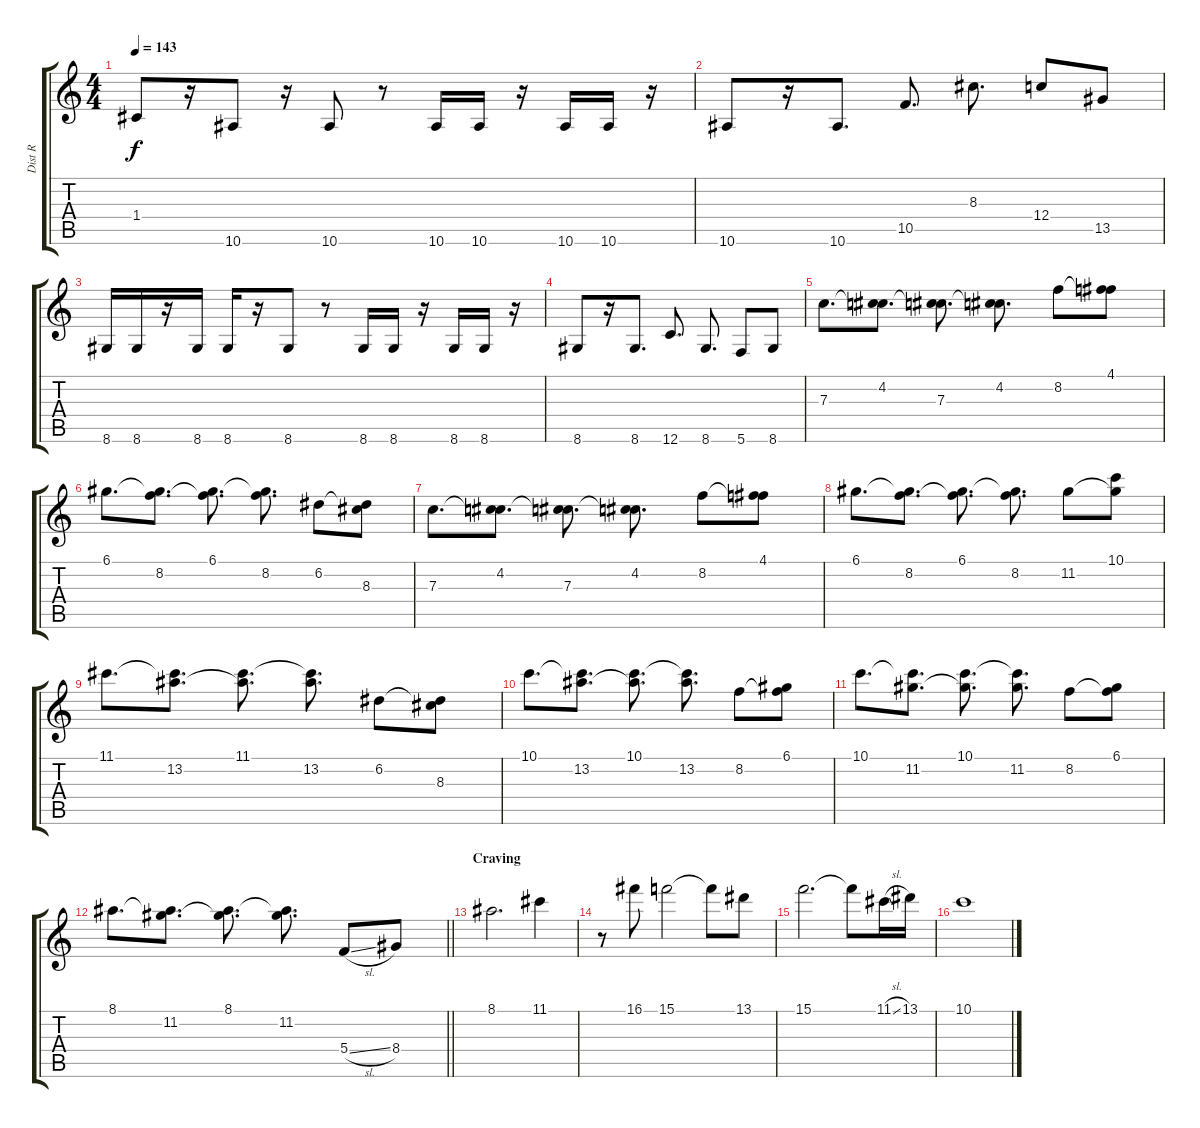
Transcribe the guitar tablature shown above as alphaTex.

\track ("Dist R" "Dist R") {instrument distortionguitar}
\staff {score tabs}
\tuning (D4 A3 F3 C3 G2 C2) {hide}
\ts (4 4)
\tempo 143
\clef g2
\ks c
1.4.8{dy f} r.16 10.6.8 r.16 10.6.8 r.8 10.6.16 10.6.16 r.16 10.6.16 10.6.16 r.16 |
10.6.8 r.16 10.6.8{d} 10.5.8{d} 8.3.8{d} 12.4.8 13.5.8 |
8.6.16 8.6.16 r.16 8.6.16 8.6.16 r.16 8.6.8 r.8 8.6.16 8.6.16 r.16 8.6.16 8.6.16 r.16 |
8.6.8 r.16 8.6.8{d} 12.6.8{d} 8.6.8{d} 5.6.8 8.6.8 |
7.3.8{d} (4.2 7.3{t}).8{d} (4.2{t} 7.3).8{d} (4.2 7.3{t}).8{d} 8.2.8 (4.1 8.2{t}).8 |
6.1.8{d} (6.1{t} 8.2).8{d} (6.1 8.2{t}).8{d} (6.1{t} 8.2).8{d} 6.2.8 (6.2{t} 8.3).8 |
7.3.8{d} (4.2 7.3{t}).8{d} (4.2{t} 7.3).8{d} (4.2 7.3{t}).8{d} 8.2.8 (4.1 8.2{t}).8 |
6.1.8{d} (6.1{t} 8.2).8{d} (6.1 8.2{t}).8{d} (6.1{t} 8.2).8{d} 11.2.8 (10.1 11.2{t}).8 |
11.1.8{d} (11.1{t} 13.2).8{d} (11.1 13.2{t}).8{d} (11.1{t} 13.2).8{d} 6.2.8 (6.2{t} 8.3).8 |
10.1.8{d} (10.1{t} 13.2).8{d} (10.1 13.2{t}).8{d} (10.1{t} 13.2).8{d} 8.2.8 (6.1 8.2{t}).8 |
10.1.8{d} (10.1{t} 11.2).8{d} (10.1 11.2{t}).8{d} (10.1{t} 11.2).8{d} 8.2.8 (6.1 8.2{t}).8 |
\barLineRight lightlight
8.1.8{d} (8.1{t} 11.2).8{d} (8.1 11.2{t}).8{d} (8.1{t} 11.2).8{d} 5.4{sl}.8 8.4.8 |
\section ("" "Craving")
8.1.2{d} 11.1.4 |
r.8 16.1.8 15.1.2 15.1{t}.8 13.1.8 |
15.1.2{d} 15.1{t}.8 11.1{sl}.16 13.1.16 |
10.1.1
